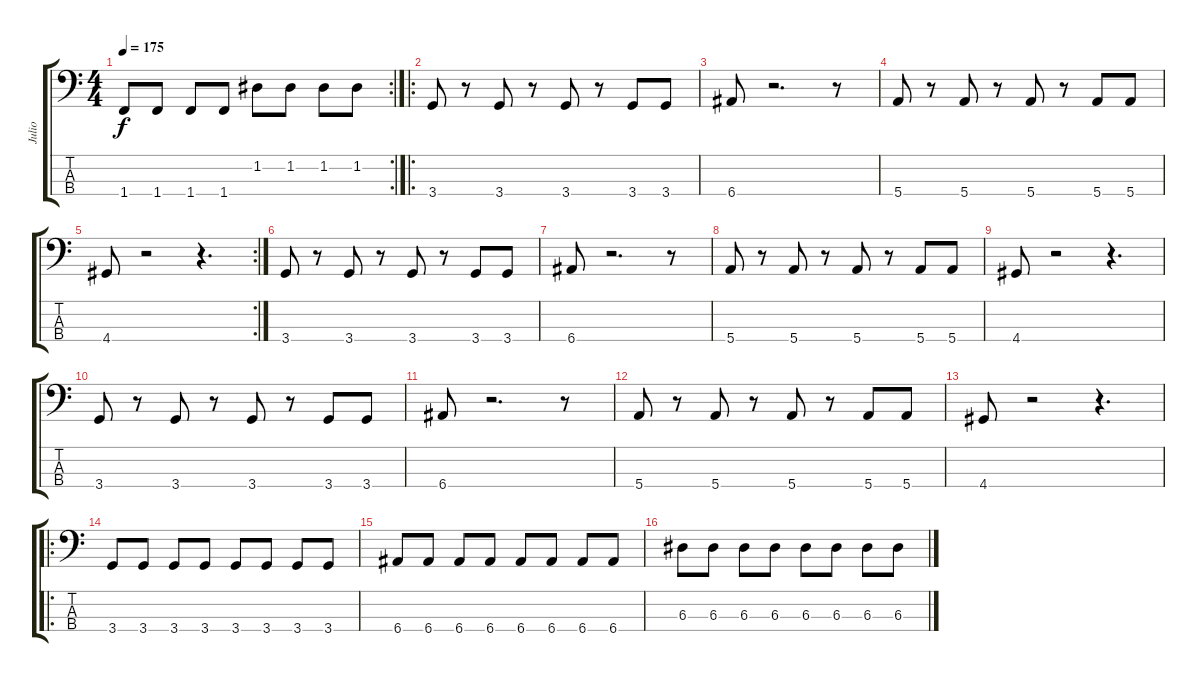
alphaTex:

\track ("Julio" "Julio") {instrument electricbassfinger}
\staff {score tabs}
\tuning (G2 D2 A1 E1) {hide}
\rc 2
\ts (4 4)
\tempo 175
\clef f4
\ks c
1.4.8{dy f} 1.4.8 1.4.8 1.4.8 1.2.8 1.2.8 1.2.8 1.2.8 |
\ro
3.4.8 r.8 3.4.8 r.8 3.4.8 r.8 3.4.8 3.4.8 |
6.4.8 r.2{d} r.8 |
5.4.8 r.8 5.4.8 r.8 5.4.8 r.8 5.4.8 5.4.8 |
\rc 2
4.4.8 r.2 r.4{d} |
3.4.8 r.8 3.4.8 r.8 3.4.8 r.8 3.4.8 3.4.8 |
6.4.8 r.2{d} r.8 |
5.4.8 r.8 5.4.8 r.8 5.4.8 r.8 5.4.8 5.4.8 |
4.4.8 r.2 r.4{d} |
3.4.8 r.8 3.4.8 r.8 3.4.8 r.8 3.4.8 3.4.8 |
6.4.8 r.2{d} r.8 |
5.4.8 r.8 5.4.8 r.8 5.4.8 r.8 5.4.8 5.4.8 |
4.4.8 r.2 r.4{d} |
\ro
3.4.8 3.4.8 3.4.8 3.4.8 3.4.8 3.4.8 3.4.8 3.4.8 |
6.4.8 6.4.8 6.4.8 6.4.8 6.4.8 6.4.8 6.4.8 6.4.8 |
6.3.8 6.3.8 6.3.8 6.3.8 6.3.8 6.3.8 6.3.8 6.3.8
